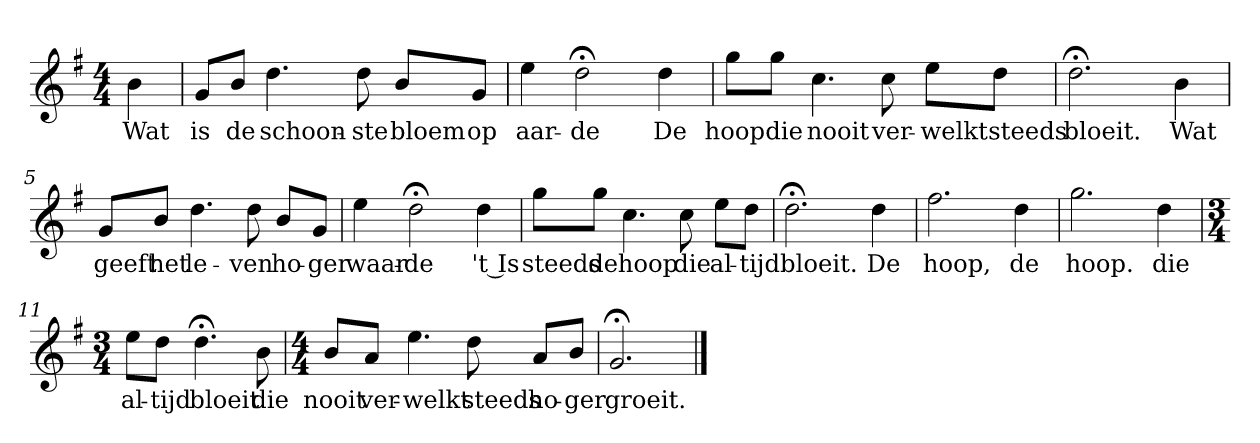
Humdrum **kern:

**kern	**text
*part1	*part1
*staff1	*staff1
*k[f#]	*
*G:	*
*M4/4	*
*MM120	*
=	=
4b	Wat
=1	=1
8gL	is
8bJ	de
4.dd	schoon-
8dd	-ste
8bL	bloem
8gJ	op
=2	=2
4ee	aar-
2dd;<	-de
4dd	De
=3	=3
8ggL	hoop
8ggJ	die
4.cc	nooit
8cc	ver-
8eeL	-welkt
8ddJ	steeds
=4	=4
2.dd;<	bloeit.
4b	Wat
=5	=5
8gL	geeft
8bJ	het
4.dd	le-
8dd	-ven
8bL	ho-
8gJ	-ger
=6	=6
4ee	waar-
2dd;<	-de
4dd	't Is
=7	=7
8ggL	steeds
8ggJ	de
4.cc	hoop
8cc	die
8eeL	al-
8ddJ	-tijd
=8	=8
2.dd;<	bloeit.
4dd	De
=9	=9
2.ff#	hoop,
4dd	de
=10	=10
2.gg	hoop.
4dd	die
=11	=11
*M3/4	*
8eeL	al-
8ddJ	-tijd
4.dd;<	bloeit
8b	die
=12	=12
*M4/4	*
8bL	nooit
8aJ	ver-
4.ee	-welkt
8dd	steeds
8aL	ho-
8bJ	-ger
=13	=13
2.g;<	groeit.
==	==
*-	*-
